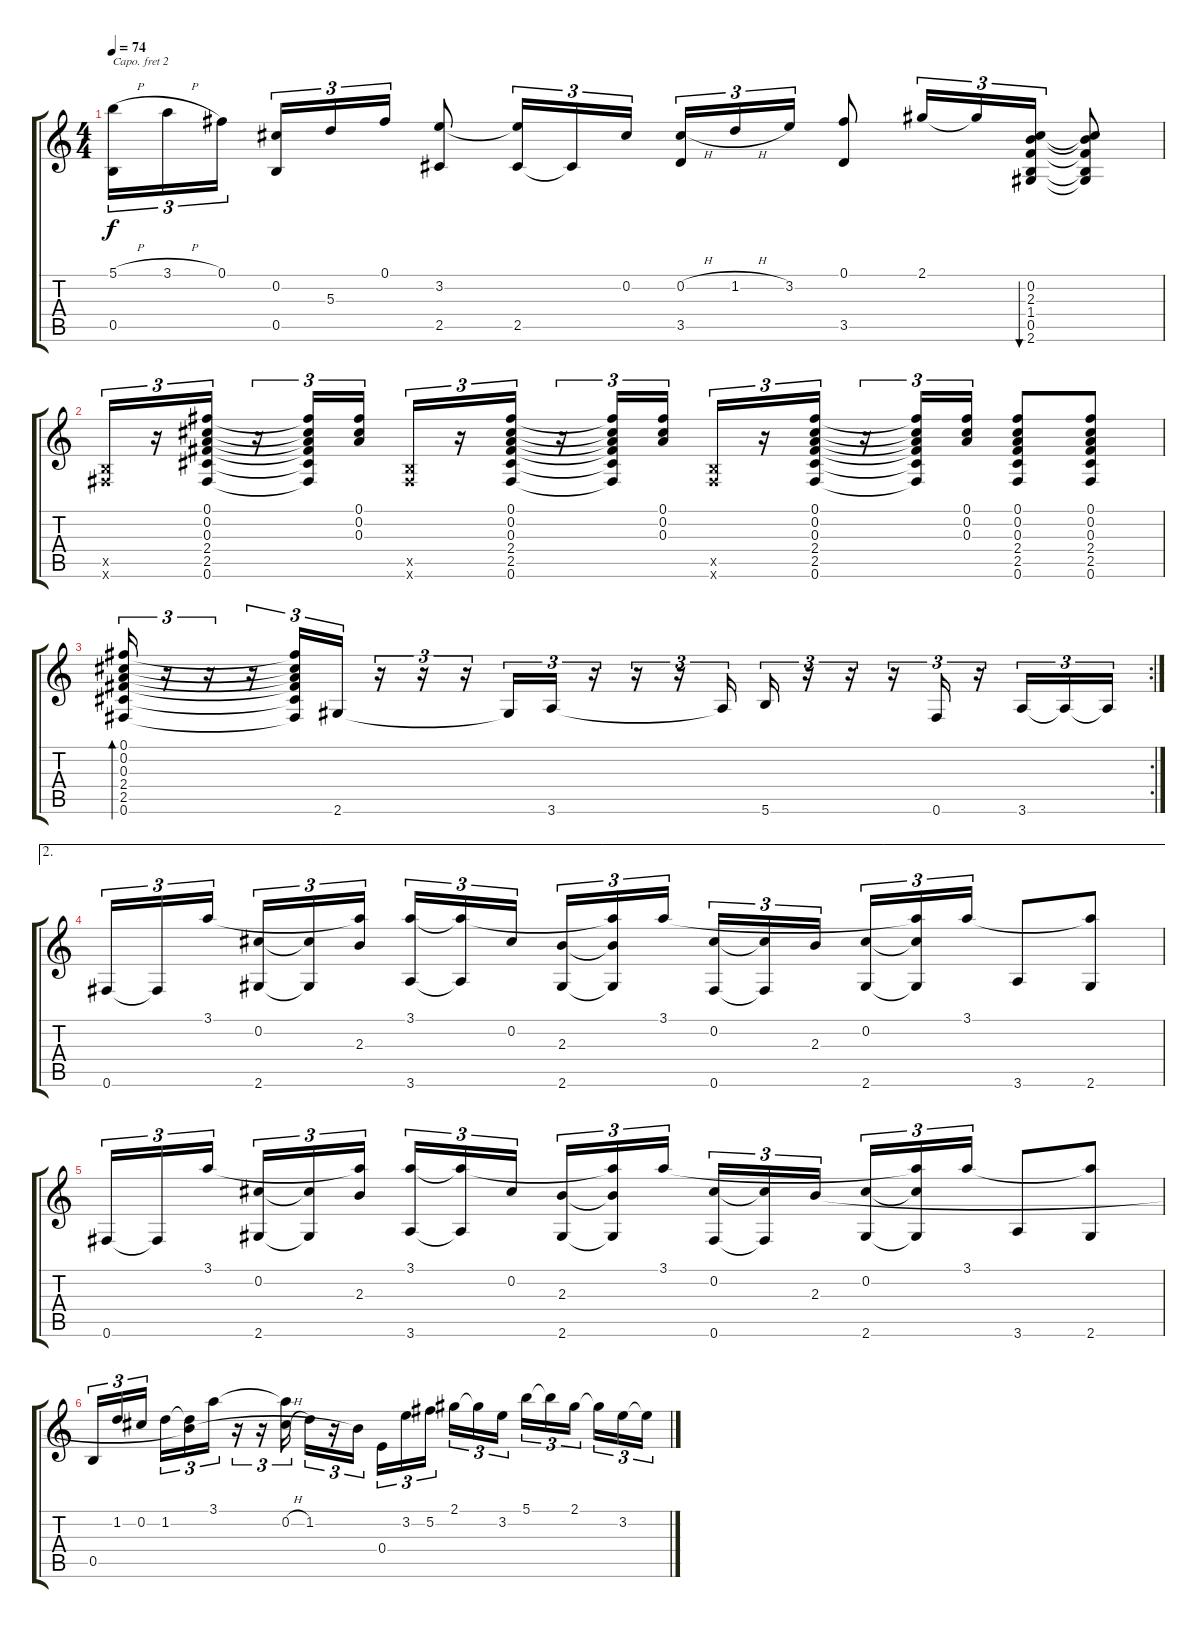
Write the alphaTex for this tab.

\track "" {instrument acousticguitarsteel}
\staff {score tabs}
\capo 2
\tuning (E4 B3 G3 D3 A2 E2) {hide}
\ts (4 4)
\tempo 74
\clef g2
\ks c
(5.1{h} 0.5).16{tu (3 2) dy f} 3.1{h}.16{tu (3 2)} 0.1.16{tu (3 2) beam splitsecondary} (0.2 0.5).16{tu (3 2)} 5.3.16{tu (3 2)} 0.1.16{tu (3 2)} (3.2 2.5).8 (3.2{t} 2.5).16{tu (3 2)} 2.5{t}.16{tu (3 2)} 0.2.16{tu (3 2)} (0.2{h} 3.5).16{tu (3 2)} 1.2{h}.16{tu (3 2)} 3.2.16{tu (3 2)} (0.1 3.5).8 2.1.16{tu (3 2)} 2.1{t}.16{tu (3 2)} (0.2 2.3 1.4 0.5 2.6).16{tu (3 2) bu 120} (0.2{t} 2.3{t} 1.4{t} 0.5{t} 2.6{t}).8 |
(0.5{x} 0.6{x}).16{tu (3 2)} r.16{tu (3 2)} (0.1 0.2 0.3 2.4 2.5 0.6).16{tu (3 2)} r.16{tu (3 2)} (0.1{t} 0.2{t} 0.3{t} 2.4{t} 2.5{t} 0.6{t}).16{tu (3 2)} (0.1 0.2 0.3).16{tu (3 2)} (0.5{x} 0.6{x}).16{tu (3 2)} r.16{tu (3 2)} (0.1 0.2 0.3 2.4 2.5 0.6).16{tu (3 2)} r.16{tu (3 2)} (0.1{t} 0.2{t} 0.3{t} 2.4{t} 2.5{t} 0.6{t}).16{tu (3 2)} (0.1 0.2 0.3).16{tu (3 2)} (0.5{x} 0.6{x}).16{tu (3 2)} r.16{tu (3 2)} (0.1 0.2 0.3 2.4 2.5 0.6).16{tu (3 2)} r.16{tu (3 2)} (0.1{t} 0.2{t} 0.3{t} 2.4{t} 2.5{t} 0.6{t}).16{tu (3 2)} (0.1 0.2 0.3).16{tu (3 2)} (0.1 0.2 0.3 2.4 2.5 0.6).8 (0.1 0.2 0.3 2.4 2.5 0.6).8 |
\rc 2
(0.1 0.2 0.3 2.4 2.5 0.6).16{tu (3 2) bd 30} r.16{tu (3 2)} r.16{tu (3 2)} r.16{tu (3 2)} (0.1{t} 0.2{t} 0.3{t} 2.4{t} 2.5{t} 0.6{t}).16{tu (3 2)} 2.6.16{tu (3 2)} r.16{tu (3 2)} r.16{tu (3 2)} r.16{tu (3 2)} 2.6{t}.16{tu (3 2)} 3.6.16{tu (3 2)} r.16{tu (3 2)} r.16{tu (3 2)} r.16{tu (3 2)} 3.6{t}.16{tu (3 2)} 5.6.16{tu (3 2)} r.16{tu (3 2)} r.16{tu (3 2)} r.16{tu (3 2)} 0.6.16{tu (3 2)} r.16{tu (3 2)} 3.6.16{tu (3 2)} 3.6{t}.16{tu (3 2)} 3.6{t}.16{tu (3 2)} |
\ae 2
0.6.16{tu (3 2)} 0.6{t}.16{tu (3 2)} 3.1.16{tu (3 2) beam splitsecondary} (0.2 2.6).16{tu (3 2)} (0.2{t} 2.6{t}).16{tu (3 2)} (3.1{t} 2.3).16{tu (3 2)} (3.1 3.6).16{tu (3 2)} (3.1{t} 3.6{t}).16{tu (3 2)} 0.2.16{tu (3 2) beam splitsecondary} (2.3 2.6).16{tu (3 2)} (3.1{t} 2.3{t} 2.6{t}).16{tu (3 2)} 3.1.16{tu (3 2)} (0.2 0.6).16{tu (3 2)} (0.2{t} 0.6{t}).16{tu (3 2)} 2.3.16{tu (3 2) beam splitsecondary} (0.2 2.6).16{tu (3 2)} (3.1{t} 0.2{t} 2.6{t}).16{tu (3 2)} 3.1.16{tu (3 2)} 3.6.8 (3.1{t} 2.6).8 |
0.6.16{tu (3 2)} 0.6{t}.16{tu (3 2)} 3.1.16{tu (3 2) beam splitsecondary} (0.2 2.6).16{tu (3 2)} (0.2{t} 2.6{t}).16{tu (3 2)} (3.1{t} 2.3).16{tu (3 2)} (3.1 3.6).16{tu (3 2)} (3.1{t} 3.6{t}).16{tu (3 2)} 0.2.16{tu (3 2) beam splitsecondary} (2.3 2.6).16{tu (3 2)} (3.1{t} 2.3{t} 2.6{t}).16{tu (3 2)} 3.1.16{tu (3 2)} (0.2 0.6).16{tu (3 2)} (0.2{t} 0.6{t}).16{tu (3 2)} 2.3.16{tu (3 2) beam splitsecondary} (0.2 2.6).16{tu (3 2)} (3.1{t} 0.2{t} 2.6{t}).16{tu (3 2)} 3.1.16{tu (3 2)} 3.6.8 (3.1{t} 2.6).8 |
0.5.16{tu (3 2)} 1.2.16{tu (3 2)} 0.2.16{tu (3 2) beam splitsecondary} 1.2.16{tu (3 2)} (1.2{t} 2.3{t}).16{tu (3 2)} 3.1.16{tu (3 2)} r.16{tu (3 2)} r.16{tu (3 2)} (3.1{t} 0.2{h}).16{tu (3 2)} 1.2.16{tu (3 2)} r.16{tu (3 2)} 2.3{t}.16{tu (3 2)} 0.4.16{tu (3 2)} 3.2.16{tu (3 2)} 5.2.16{tu (3 2) beam splitsecondary} 2.1.16{tu (3 2)} 2.1{t}.16{tu (3 2)} 3.2.16{tu (3 2)} 5.1.16{tu (3 2)} 5.1{t}.16{tu (3 2)} 2.1.16{tu (3 2) beam splitsecondary} 2.1{t}.16{tu (3 2)} 3.2.16{tu (3 2)} 3.2{t}.16{tu (3 2)}
